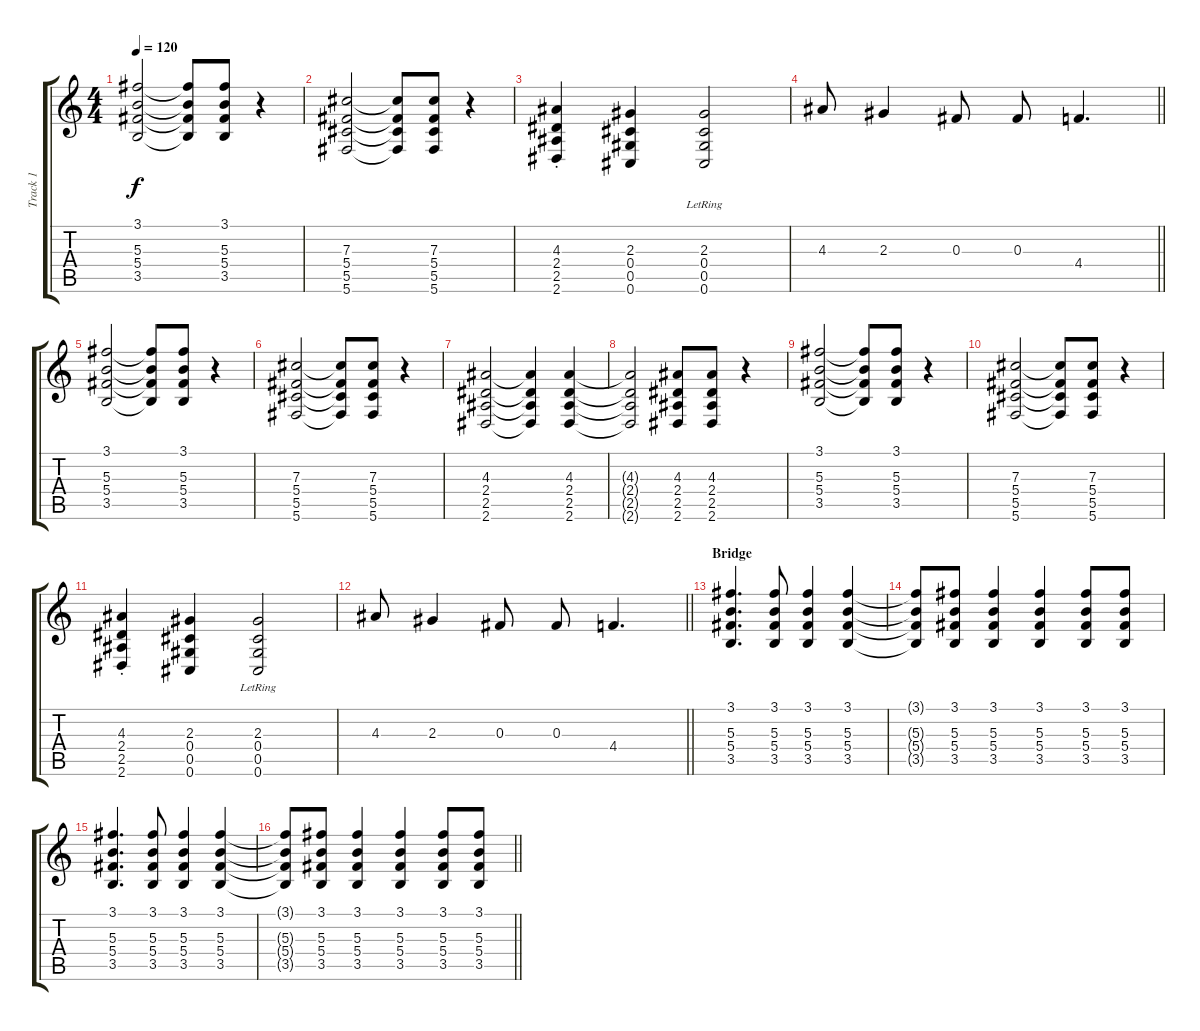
\track ("Track 1" "Track 1") {instrument acousticguitarsteel}
\staff {score tabs}
\tuning (Eb4 Bb3 Gb3 Db3 Ab2 Db2) {hide}
\ts (4 4)
\tempo 120
\clef g2
\ks c
(3.1 5.3 5.4 3.5).2{dy f} (3.1{t} 5.3{t} 5.4{t} 3.5{t}).8 (3.1 5.3 5.4 3.5).8 r.4 |
(7.3 5.4 5.5 5.6).2 (7.3{t} 5.4{t} 5.5{t} 5.6{t}).8 (7.3 5.4 5.5 5.6).8 r.4 |
(4.3{st} 2.4{st} 2.5{st} 2.6{st}).4 (2.3 0.4 0.5 0.6).4 (2.3{lr} 0.4{lr} 0.5{lr} 0.6{lr}).2 |
\barLineRight lightlight
4.3.8 2.3.4 0.3.8 0.3.8 4.4.4{d} |
(3.1 5.3 5.4 3.5).2 (3.1{t} 5.3{t} 5.4{t} 3.5{t}).8 (3.1 5.3 5.4 3.5).8 r.4 |
(7.3 5.4 5.5 5.6).2 (7.3{t} 5.4{t} 5.5{t} 5.6{t}).8 (7.3 5.4 5.5 5.6).8 r.4 |
(4.3 2.4 2.5 2.6).2 (4.3{t} 2.4{t} 2.5{t} 2.6{t}).4 (4.3 2.4 2.5 2.6).4 |
(4.3{t} 2.4{t} 2.5{t} 2.6{t}).2 (4.3 2.4 2.5 2.6).8 (4.3 2.4 2.5 2.6).8 r.4 |
(3.1 5.3 5.4 3.5).2 (3.1{t} 5.3{t} 5.4{t} 3.5{t}).8 (3.1 5.3 5.4 3.5).8 r.4 |
(7.3 5.4 5.5 5.6).2 (7.3{t} 5.4{t} 5.5{t} 5.6{t}).8 (7.3 5.4 5.5 5.6).8 r.4 |
(4.3{st} 2.4{st} 2.5{st} 2.6{st}).4 (2.3 0.4 0.5 0.6).4 (2.3{lr} 0.4{lr} 0.5{lr} 0.6{lr}).2 |
\barLineRight lightlight
4.3.8 2.3.4 0.3.8 0.3.8 4.4.4{d} |
\section ("" "Bridge")
(3.1 5.3 5.4 3.5).4{d} (3.1 5.3 5.4 3.5).8 (3.1 5.3 5.4 3.5).4 (3.1 5.3 5.4 3.5).4 |
(3.1{t} 5.3{t} 5.4{t} 3.5{t}).8 (3.1 5.3 5.4 3.5).8 (3.1 5.3 5.4 3.5).4 (3.1 5.3 5.4 3.5).4 (3.1 5.3 5.4 3.5).8 (3.1 5.3 5.4 3.5).8 |
(3.1 5.3 5.4 3.5).4{d} (3.1 5.3 5.4 3.5).8 (3.1 5.3 5.4 3.5).4 (3.1 5.3 5.4 3.5).4 |
\barLineRight lightlight
(3.1{t} 5.3{t} 5.4{t} 3.5{t}).8 (3.1 5.3 5.4 3.5).8 (3.1 5.3 5.4 3.5).4 (3.1 5.3 5.4 3.5).4 (3.1 5.3 5.4 3.5).8 (3.1 5.3 5.4 3.5).8
